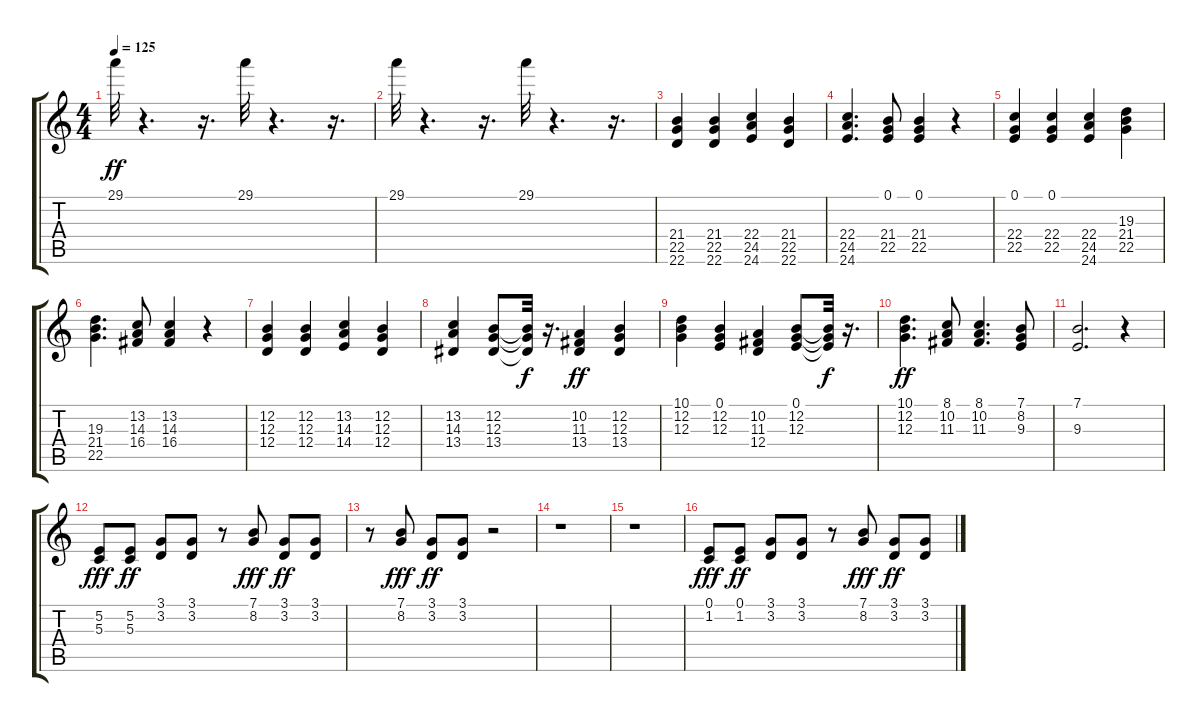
\track "" {instrument choiraahs}
\staff {score tabs}
\tuning (E4 B3 G3 D3 A2 E2) {hide}
\ts (4 4)
\tempo 125
\clef g2
\ks c
29.1.32{dy ff balance 14} r.4{d} r.16{d} 29.1.32{balance 2} r.4{d} r.16{d} |
29.1.32{balance 14} r.4{d} r.16{d} 29.1.32{balance 2} r.4{d} r.16{d} |
(21.4 22.5 22.6).4{balance 7 instrument choiraahs} (21.4 22.5 22.6).4 (22.4 24.5 24.6).4 (21.4 22.5 22.6).4 |
(22.4 24.5 24.6).4{d} (0.1 21.4 22.5).8 (0.1 21.4 22.5).4 r.4 |
(0.1 22.4 22.5).4 (0.1 22.4 22.5).4 (22.4 24.5 24.6).4 (19.3 21.4 22.5).4 |
(19.3 21.4 22.5).4{d} (13.2 14.3 16.4).8 (13.2 14.3 16.4).4 r.4 |
(12.2 12.3 12.4).4 (12.2 12.3 12.4).4 (13.2 14.3 14.4).4 (12.2 12.3 12.4).4 |
(13.2 14.3 13.4).4 (12.2 12.3 13.4).8 (12.2{t} 12.3{t} 13.4{t}).32{dy f} r.16{d} (10.2 11.3 13.4).4{dy ff} (12.2 12.3 13.4).4 |
(10.1 12.2 12.3).4 (0.1 12.2 12.3).4 (10.2 11.3 12.4).4 (0.1 12.2 12.3).8 (0.1{t} 12.2{t} 12.3{t}).32{dy f} r.16{d} |
(10.1 12.2 12.3).4{d dy ff} (8.1 10.2 11.3).8 (8.1 10.2 11.3).4{d} (7.1 8.2 9.3).8 |
(7.1 9.3).2{d} r.4 |
(5.2 5.3).8{dy fff} (5.2 5.3).8{dy ff} (3.1 3.2).8 (3.1 3.2).8 r.8 (7.1 8.2).8{dy fff} (3.1 3.2).8{dy ff} (3.1 3.2).8 |
r.8 (7.1 8.2).8{dy fff} (3.1 3.2).8{dy ff} (3.1 3.2).8 r.2 |
r.1 |
r.1 |
(0.1 1.2).8{dy fff} (0.1 1.2).8{dy ff} (3.1 3.2).8 (3.1 3.2).8 r.8 (7.1 8.2).8{dy fff} (3.1 3.2).8{dy ff} (3.1 3.2).8
